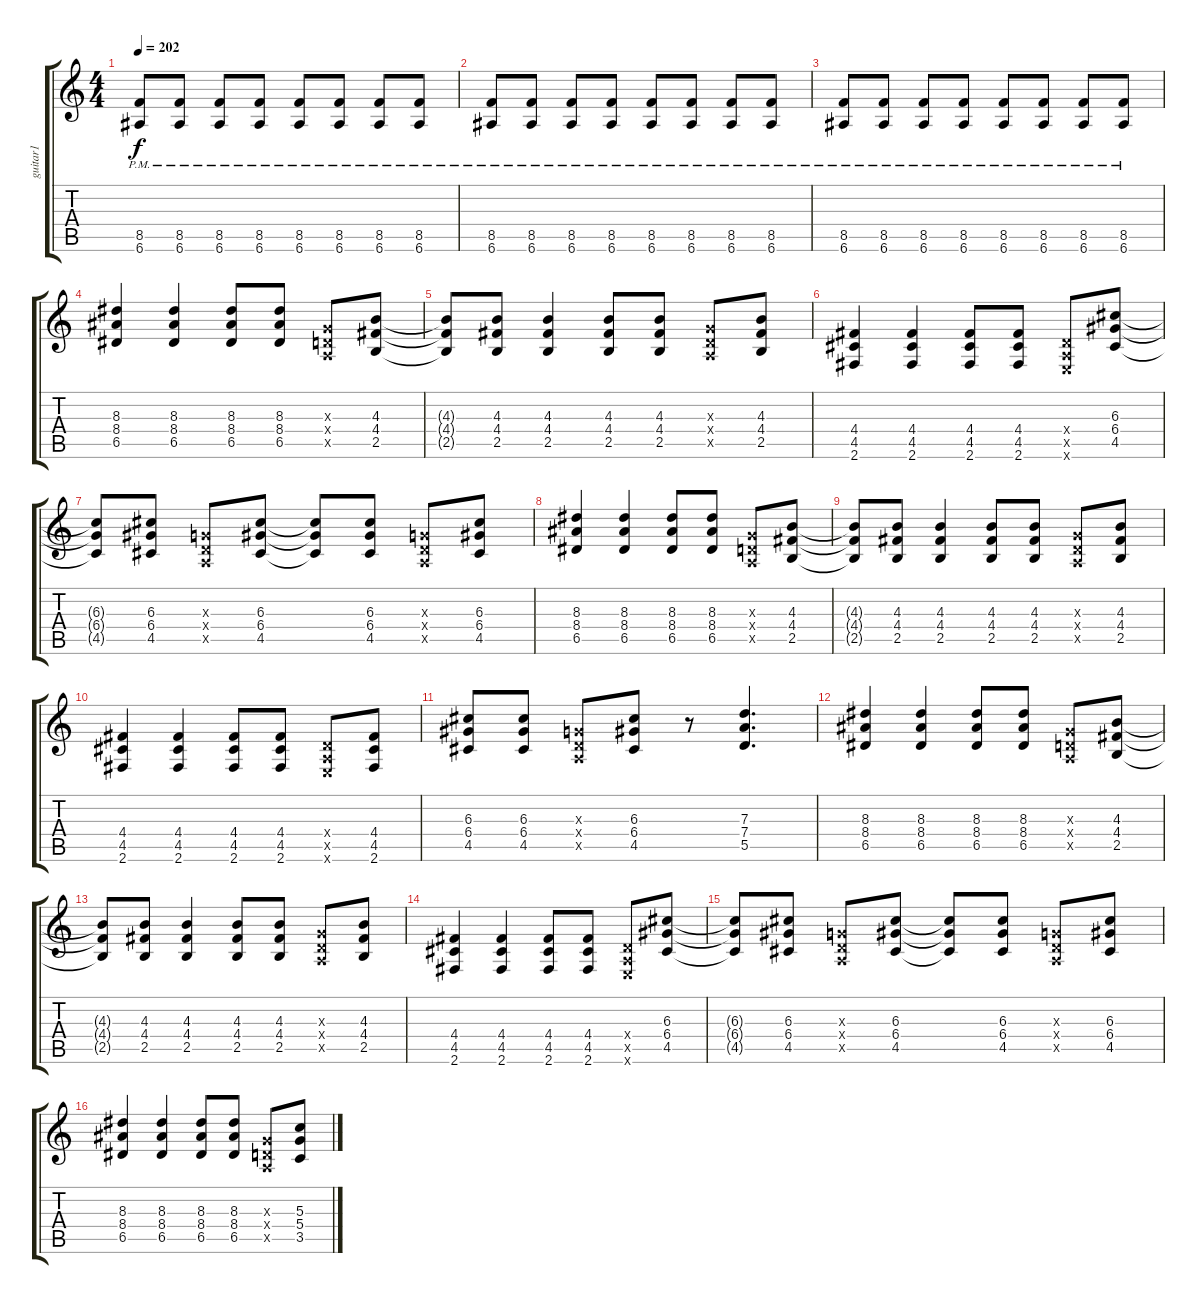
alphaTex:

\track ("guitar1" "guitar1") {instrument distortionguitar}
\staff {score tabs}
\tuning (E4 B3 G3 D3 A2 E2) {hide}
\ts (4 4)
\tempo 202
\clef g2
\ks c
(8.5{pm} 6.6{pm}).8{dy f} (8.5{pm} 6.6{pm}).8 (8.5{pm} 6.6{pm}).8 (8.5{pm} 6.6{pm}).8 (8.5{pm} 6.6{pm}).8 (8.5{pm} 6.6{pm}).8 (8.5{pm} 6.6{pm}).8 (8.5{pm} 6.6{pm}).8 |
(8.5{pm} 6.6{pm}).8 (8.5{pm} 6.6{pm}).8 (8.5{pm} 6.6{pm}).8 (8.5{pm} 6.6{pm}).8 (8.5{pm} 6.6{pm}).8 (8.5{pm} 6.6{pm}).8 (8.5{pm} 6.6{pm}).8 (8.5{pm} 6.6{pm}).8 |
(8.5{pm} 6.6{pm}).8 (8.5{pm} 6.6{pm}).8 (8.5{pm} 6.6{pm}).8 (8.5{pm} 6.6{pm}).8 (8.5{pm} 6.6{pm}).8 (8.5{pm} 6.6{pm}).8 (8.5{pm} 6.6{pm}).8 (8.5{pm} 6.6{pm}).8 |
(8.3 8.4 6.5).4 (8.3 8.4 6.5).4 (8.3 8.4 6.5).8 (8.3 8.4 6.5).8 (0.3{x} 0.4{x} 0.5{x}).8 (4.3 4.4 2.5).8 |
(4.3{t} 4.4{t} 2.5{t}).8 (4.3 4.4 2.5).8 (4.3 4.4 2.5).4 (4.3 4.4 2.5).8 (4.3 4.4 2.5).8 (0.3{x} 0.4{x} 0.5{x}).8 (4.3 4.4 2.5).8 |
(4.4 4.5 2.6).4 (4.4 4.5 2.6).4 (4.4 4.5 2.6).8 (4.4 4.5 2.6).8 (0.4{x} 0.5{x} 0.6{x}).8 (6.3 6.4 4.5).8 |
(6.3{t} 6.4{t} 4.5{t}).8 (6.3 6.4 4.5).8 (0.3{x} 0.4{x} 0.5{x}).8 (6.3 6.4 4.5).8 (6.3{t} 6.4{t} 4.5{t}).8 (6.3 6.4 4.5).8 (0.3{x} 0.4{x} 0.5{x}).8 (6.3 6.4 4.5).8 |
(8.3 8.4 6.5).4 (8.3 8.4 6.5).4 (8.3 8.4 6.5).8 (8.3 8.4 6.5).8 (0.3{x} 0.4{x} 0.5{x}).8 (4.3 4.4 2.5).8 |
(4.3{t} 4.4{t} 2.5{t}).8 (4.3 4.4 2.5).8 (4.3 4.4 2.5).4 (4.3 4.4 2.5).8 (4.3 4.4 2.5).8 (0.3{x} 0.4{x} 0.5{x}).8 (4.3 4.4 2.5).8 |
(4.4 4.5 2.6).4 (4.4 4.5 2.6).4 (4.4 4.5 2.6).8 (4.4 4.5 2.6).8 (0.4{x} 0.5{x} 0.6{x}).8 (4.4 4.5 2.6).8 |
(6.3 6.4 4.5).8 (6.3 6.4 4.5).8 (0.3{x} 0.4{x} 0.5{x}).8 (6.3 6.4 4.5).8 r.8 (7.3 7.4 5.5).4{d} |
(8.3 8.4 6.5).4 (8.3 8.4 6.5).4 (8.3 8.4 6.5).8 (8.3 8.4 6.5).8 (0.3{x} 0.4{x} 0.5{x}).8 (4.3 4.4 2.5).8 |
(4.3{t} 4.4{t} 2.5{t}).8 (4.3 4.4 2.5).8 (4.3 4.4 2.5).4 (4.3 4.4 2.5).8 (4.3 4.4 2.5).8 (0.3{x} 0.4{x} 0.5{x}).8 (4.3 4.4 2.5).8 |
(4.4 4.5 2.6).4 (4.4 4.5 2.6).4 (4.4 4.5 2.6).8 (4.4 4.5 2.6).8 (0.4{x} 0.5{x} 0.6{x}).8 (6.3 6.4 4.5).8 |
(6.3{t} 6.4{t} 4.5{t}).8 (6.3 6.4 4.5).8 (0.3{x} 0.4{x} 0.5{x}).8 (6.3 6.4 4.5).8 (6.3{t} 6.4{t} 4.5{t}).8 (6.3 6.4 4.5).8 (0.3{x} 0.4{x} 0.5{x}).8 (6.3 6.4 4.5).8 |
(8.3 8.4 6.5).4 (8.3 8.4 6.5).4 (8.3 8.4 6.5).8 (8.3 8.4 6.5).8 (0.3{x} 0.4{x} 0.5{x}).8 (5.3 5.4 3.5).8
